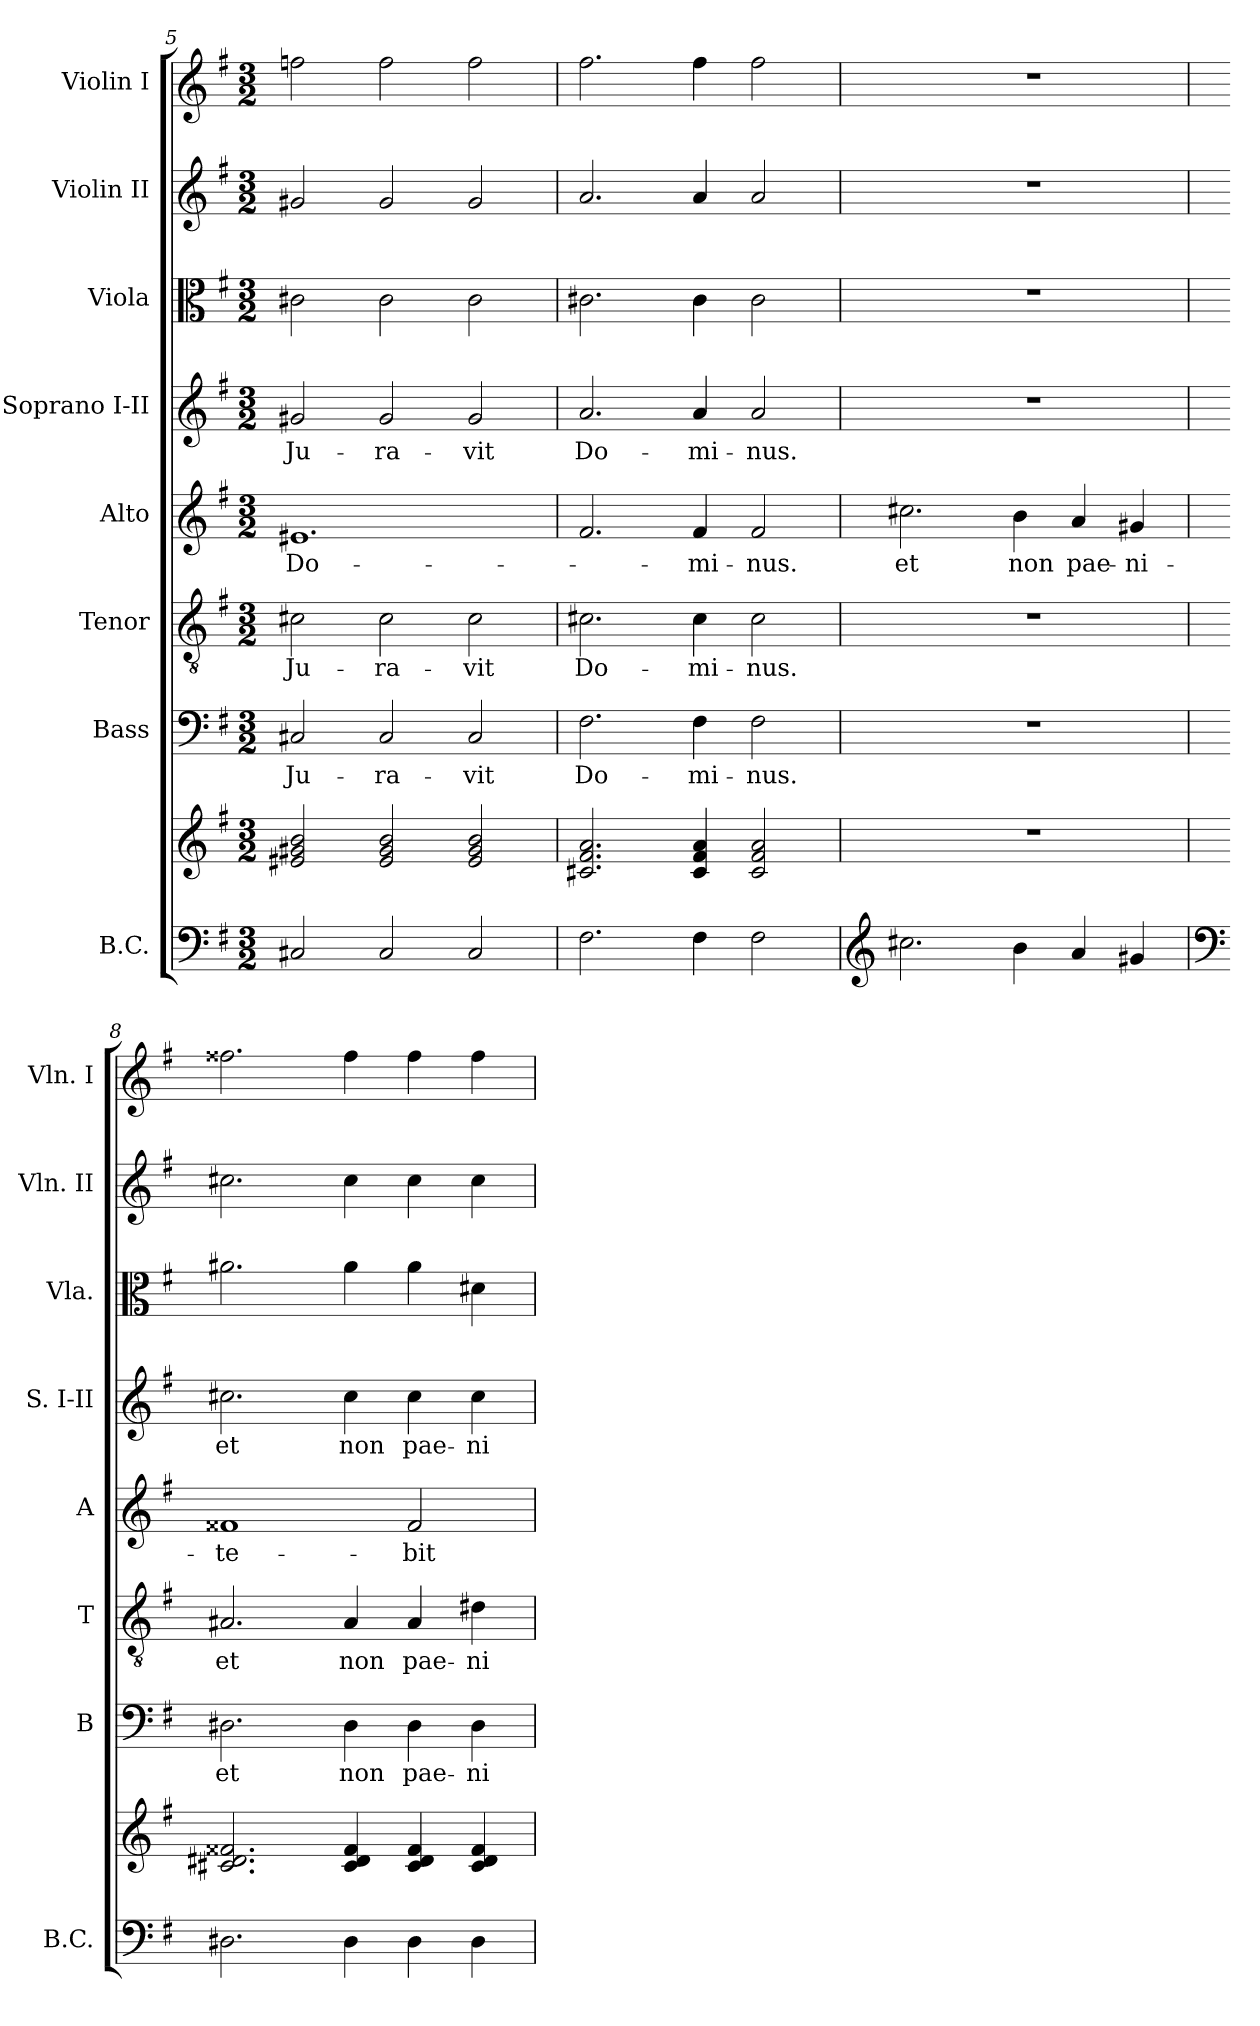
**kern	**kern	**kern	**text	**kern	**text	**kern	**text	**kern	**text	**kern	**kern	**kern
*part8	*part8	*part7	*part7	*part6	*part6	*part5	*part5	*part4	*part4	*part3	*part2	*part1
*staff9	*staff8	*staff7	*staff7	*staff6	*staff6	*staff5	*staff5	*staff4	*staff4	*staff3	*staff2	*staff1
*I"B.C.	*	*I"Bass	*	*I"Tenor	*	*I"Alto	*	*I"Soprano I-II	*	*I"Viola	*I"Violin II	*I"Violin I
*I'B.C.	*	*I'B	*	*I'T	*	*I'A	*	*I'S. I-II	*	*I'Vla.	*I'Vln. II	*I'Vln. I
!!LO:PB:g=z
*clefF4	*clefG2	*clefF4	*	*clefGv2	*	*clefG2	*	*clefG2	*	*clefC3	*clefG2	*clefG2
*k[f#]	*k[f#]	*k[f#]	*	*k[f#]	*	*k[f#]	*	*k[f#]	*	*k[f#]	*k[f#]	*k[f#]
*e:	*e:	*e:	*	*e:	*	*e:	*	*e:	*	*e:	*e:	*e:
*M3/2	*M3/2	*M3/2	*	*M3/2	*	*M3/2	*	*M3/2	*	*M3/2	*M3/2	*M3/2
=5	=5	=5	=5	=5	=5	=5	=5	=5	=5	=5	=5	=5
!	!	!	!LO:LY:b	!	!LO:LY:b	!	!LO:LY:b	!	!LO:LY:b	!	!	!
2C#X/	2e#X/ 2g#X/ 2b/	2C#X/	Ju-	2c#X\	Ju-	1.e#X	Do-	2g#X/	Ju-	2c#X\	2g#X/	2ffn\
!	!	!	!LO:LY:b	!	!LO:LY:b	!	!	!	!LO:LY:b	!	!	!
2C#/	2e#/ 2g#/ 2b/	2C#/	-ra-	2c#\	-ra-	.	.	2g#/	-ra-	2c#\	2g#/	2ff\
!	!	!	!LO:LY:b	!	!LO:LY:b	!	!	!	!LO:LY:b	!	!	!
2C#/	2e#/ 2g#/ 2b/	2C#/	-vit	2c#\	-vit	.	.	2g#/	-vit	2c#\	2g#/	2ff\
=6	=6	=6	=6	=6	=6	=6	=6	=6	=6	=6	=6	=6
!	!	!	!LO:LY:b	!	!LO:LY:b	!	!	!	!LO:LY:b	!	!	!
2.F#\	2.c#X/ 2.f#/ 2.a/	2.F#\	Do-	2.c#X\	Do-	2.f#/	.	2.a/	Do-	2.c#X\	2.a/	2.ff#\
!	!	!	!LO:LY:b	!	!LO:LY:b	!	!LO:LY:b	!	!LO:LY:b	!	!	!
4F#\	4c#/ 4f#/ 4a/	4F#\	-mi-	4c#\	-mi-	4f#/	-mi-	4a/	-mi-	4c#\	4a/	4ff#\
!	!	!	!LO:LY:b	!	!LO:LY:b	!	!LO:LY:b	!	!LO:LY:b	!	!	!
2F#\	2c#/ 2f#/ 2a/	2F#\	-nus.	2c#\	-nus.	2f#/	-nus.	2a/	-nus.	2c#\	2a/	2ff#\
=7	=7	=7	=7	=7	=7	=7	=7	=7	=7	=7	=7	=7
*clefG2	*	*	*	*	*	*	*	*	*	*	*	*
!	!	!	!	!	!	!	!LO:LY:b	!	!	!	!	!
2.cc#X\	1.r	1.r	.	1.r	.	2.cc#X\	et	1.r	.	1.r	1.r	1.r
!	!	!	!	!	!	!	!LO:LY:b	!	!	!	!	!
4b\	.	.	.	.	.	4b\	non	.	.	.	.	.
!	!	!	!	!	!	!	!LO:LY:b	!	!	!	!	!
4a/	.	.	.	.	.	4a/	pae-	.	.	.	.	.
!	!	!	!	!	!	!	!LO:LY:b	!	!	!	!	!
4g#X/	.	.	.	.	.	4g#X/	-ni-	.	.	.	.	.
=8	=8	=8	=8	=8	=8	=8	=8	=8	=8	=8	=8	=8
*clefF4	*	*	*	*	*	*	*	*	*	*	*	*
!	!	!	!LO:LY:b	!	!LO:LY:b	!	!LO:LY:b	!	!LO:LY:b	!	!	!
2.D#X\	2.c#X/ 2.d#X/ 2.f##X/	2.D#X\	et	2.A#X/	et	1f##X	-te-	2.cc#X\	et	2.a#X\	2.cc#X\	2.ff##X\
!	!	!	!LO:LY:b	!	!LO:LY:b	!	!	!	!LO:LY:b	!	!	!
4D#\	4c#/ 4d#/ 4f##/	4D#\	non	4A#/	non	.	.	4cc#\	non	4a#\	4cc#\	4ff##\
!	!	!	!LO:LY:b	!	!LO:LY:b	!	!LO:LY:b	!	!LO:LY:b	!	!	!
4D#\	4c#/ 4d#/ 4f##/	4D#\	pae-	4A#/	pae-	2f##/	-bit	4cc#\	pae-	4a#\	4cc#\	4ff##\
!	!	!	!LO:LY:b	!	!LO:LY:b	!	!	!	!LO:LY:b	!	!	!
4D#\	4c#/ 4d#/ 4f##/	4D#\	-ni-	4d#X\	-ni-	.	.	4cc#\	-ni-	4d#X\	4cc#\	4ff##\
=	=	=	=	=	=	=	=	=	=	=	=	=
*-	*-	*-	*-	*-	*-	*-	*-	*-	*-	*-	*-	*-
